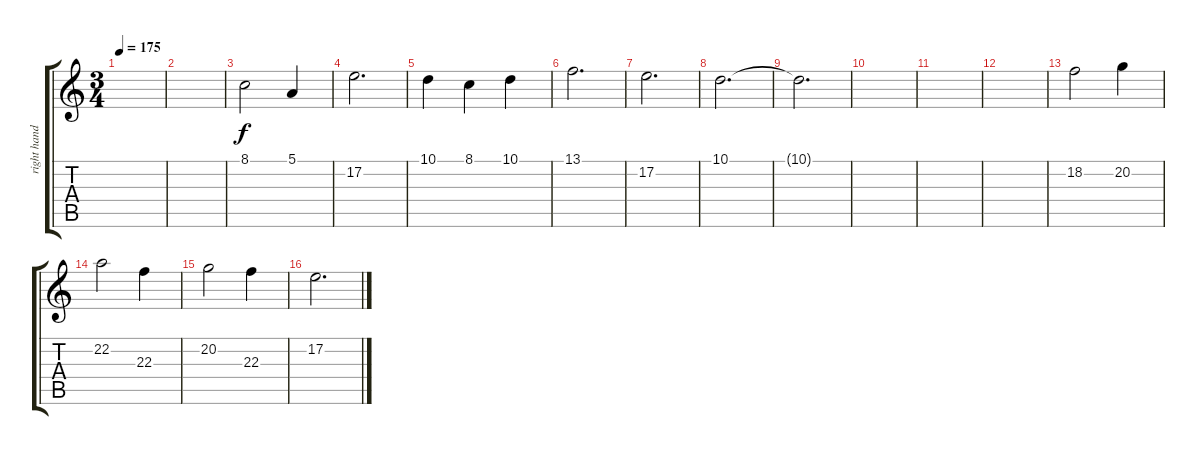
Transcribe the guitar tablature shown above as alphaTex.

\track ("right hand" "right hand") {instrument acousticgrandpiano}
\staff {score tabs}
\tuning (E4 B3 G3 D3 A2 E2) {hide}
\ts (3 4)
\tempo 175
\clef g2
\ks c
|
|
8.1.2 5.1.4 |
17.2.2{d} |
10.1.4 8.1.4 10.1.4 |
13.1.2{d} |
17.2.2{d} |
10.1.2{d} |
10.1{t}.2{d} |
|
|
|
18.2.2 20.2.4 |
22.2.2 22.3.4 |
20.2.2 22.3.4 |
17.2.2{d}
